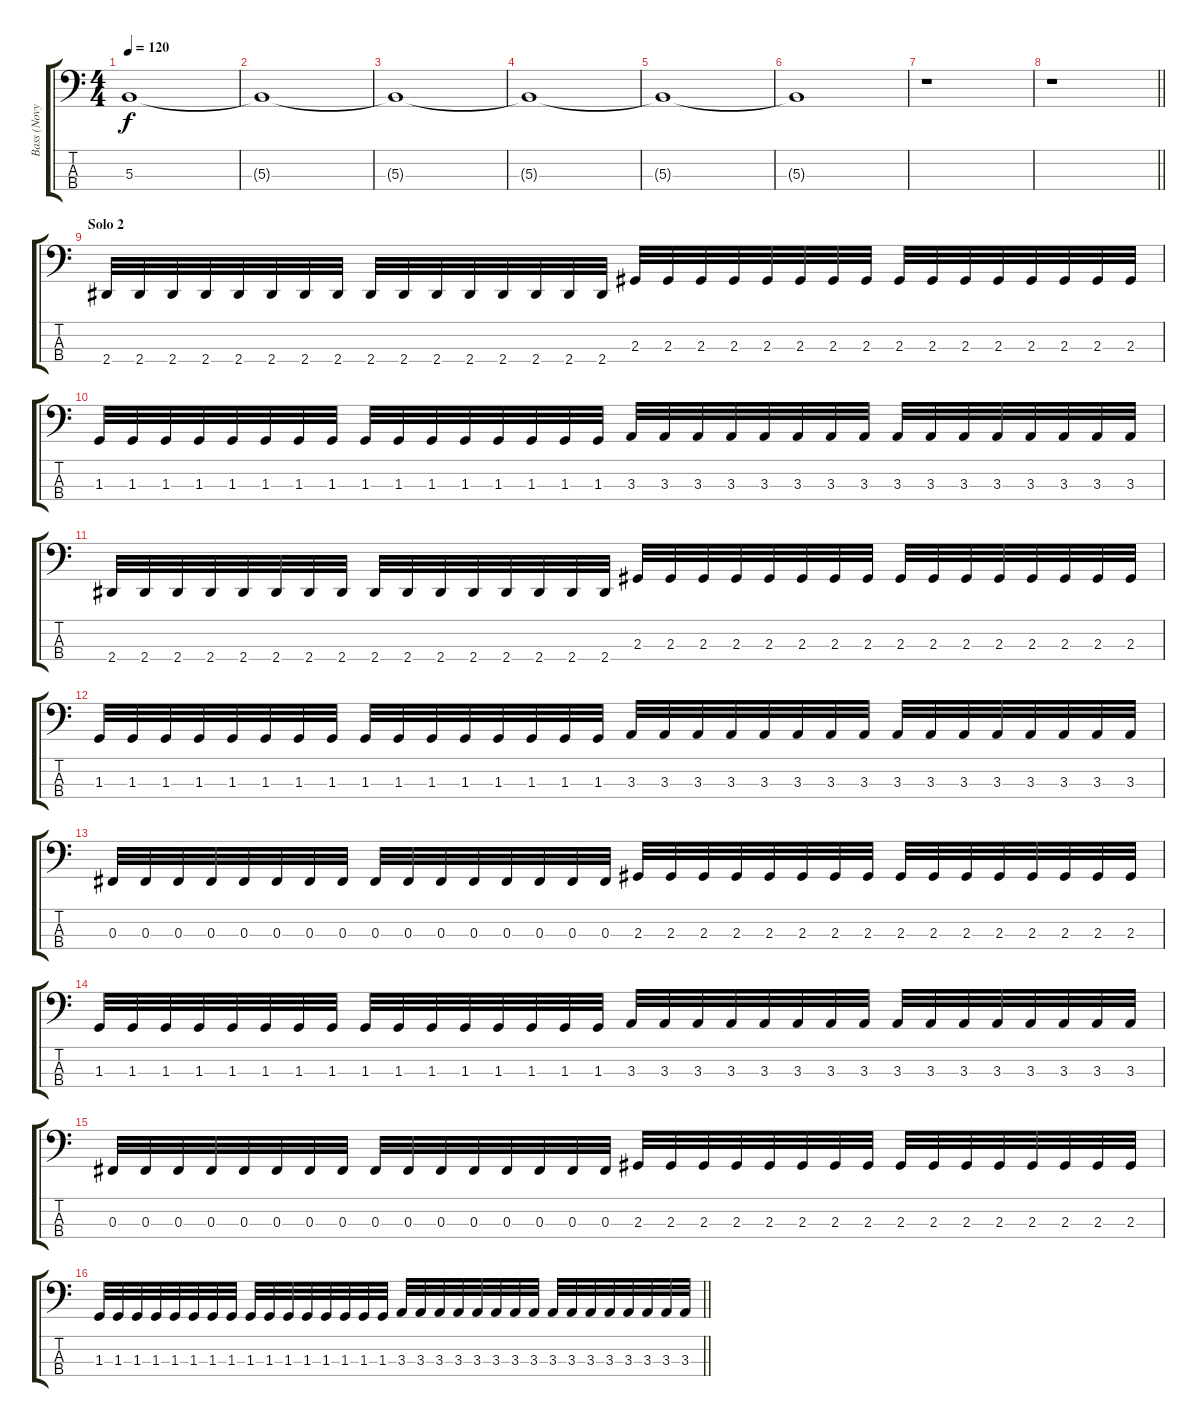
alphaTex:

\track ("Bass (Novy)" "Bass (Novy") {instrument electricbasspick}
\staff {score tabs}
\tuning (E2 B1 Gb1 Db1) {hide}
\ts (4 4)
\tempo 120
\clef f4
\ks c
5.3{t}.1{dy f} |
5.3{t}.1 |
5.3{t}.1 |
5.3{t}.1 |
5.3{t}.1 |
5.3{t}.1 |
r.1 |
\barLineRight lightlight
r.1 |
\section ("" "Solo 2")
2.4.32 2.4.32 2.4.32 2.4.32 2.4.32 2.4.32 2.4.32 2.4.32 2.4.32 2.4.32 2.4.32 2.4.32 2.4.32 2.4.32 2.4.32 2.4.32 2.3.32 2.3.32 2.3.32 2.3.32 2.3.32 2.3.32 2.3.32 2.3.32 2.3.32 2.3.32 2.3.32 2.3.32 2.3.32 2.3.32 2.3.32 2.3.32 |
1.3.32 1.3.32 1.3.32 1.3.32 1.3.32 1.3.32 1.3.32 1.3.32 1.3.32 1.3.32 1.3.32 1.3.32 1.3.32 1.3.32 1.3.32 1.3.32 3.3.32 3.3.32 3.3.32 3.3.32 3.3.32 3.3.32 3.3.32 3.3.32 3.3.32 3.3.32 3.3.32 3.3.32 3.3.32 3.3.32 3.3.32 3.3.32 |
2.4.32 2.4.32 2.4.32 2.4.32 2.4.32 2.4.32 2.4.32 2.4.32 2.4.32 2.4.32 2.4.32 2.4.32 2.4.32 2.4.32 2.4.32 2.4.32 2.3.32 2.3.32 2.3.32 2.3.32 2.3.32 2.3.32 2.3.32 2.3.32 2.3.32 2.3.32 2.3.32 2.3.32 2.3.32 2.3.32 2.3.32 2.3.32 |
1.3.32 1.3.32 1.3.32 1.3.32 1.3.32 1.3.32 1.3.32 1.3.32 1.3.32 1.3.32 1.3.32 1.3.32 1.3.32 1.3.32 1.3.32 1.3.32 3.3.32 3.3.32 3.3.32 3.3.32 3.3.32 3.3.32 3.3.32 3.3.32 3.3.32 3.3.32 3.3.32 3.3.32 3.3.32 3.3.32 3.3.32 3.3.32 |
0.3.32 0.3.32 0.3.32 0.3.32 0.3.32 0.3.32 0.3.32 0.3.32 0.3.32 0.3.32 0.3.32 0.3.32 0.3.32 0.3.32 0.3.32 0.3.32 2.3.32 2.3.32 2.3.32 2.3.32 2.3.32 2.3.32 2.3.32 2.3.32 2.3.32 2.3.32 2.3.32 2.3.32 2.3.32 2.3.32 2.3.32 2.3.32 |
1.3.32 1.3.32 1.3.32 1.3.32 1.3.32 1.3.32 1.3.32 1.3.32 1.3.32 1.3.32 1.3.32 1.3.32 1.3.32 1.3.32 1.3.32 1.3.32 3.3.32 3.3.32 3.3.32 3.3.32 3.3.32 3.3.32 3.3.32 3.3.32 3.3.32 3.3.32 3.3.32 3.3.32 3.3.32 3.3.32 3.3.32 3.3.32 |
0.3.32 0.3.32 0.3.32 0.3.32 0.3.32 0.3.32 0.3.32 0.3.32 0.3.32 0.3.32 0.3.32 0.3.32 0.3.32 0.3.32 0.3.32 0.3.32 2.3.32 2.3.32 2.3.32 2.3.32 2.3.32 2.3.32 2.3.32 2.3.32 2.3.32 2.3.32 2.3.32 2.3.32 2.3.32 2.3.32 2.3.32 2.3.32 |
\barLineRight lightlight
1.3.32 1.3.32 1.3.32 1.3.32 1.3.32 1.3.32 1.3.32 1.3.32 1.3.32 1.3.32 1.3.32 1.3.32 1.3.32 1.3.32 1.3.32 1.3.32 3.3.32 3.3.32 3.3.32 3.3.32 3.3.32 3.3.32 3.3.32 3.3.32 3.3.32 3.3.32 3.3.32 3.3.32 3.3.32 3.3.32 3.3.32 3.3.32
